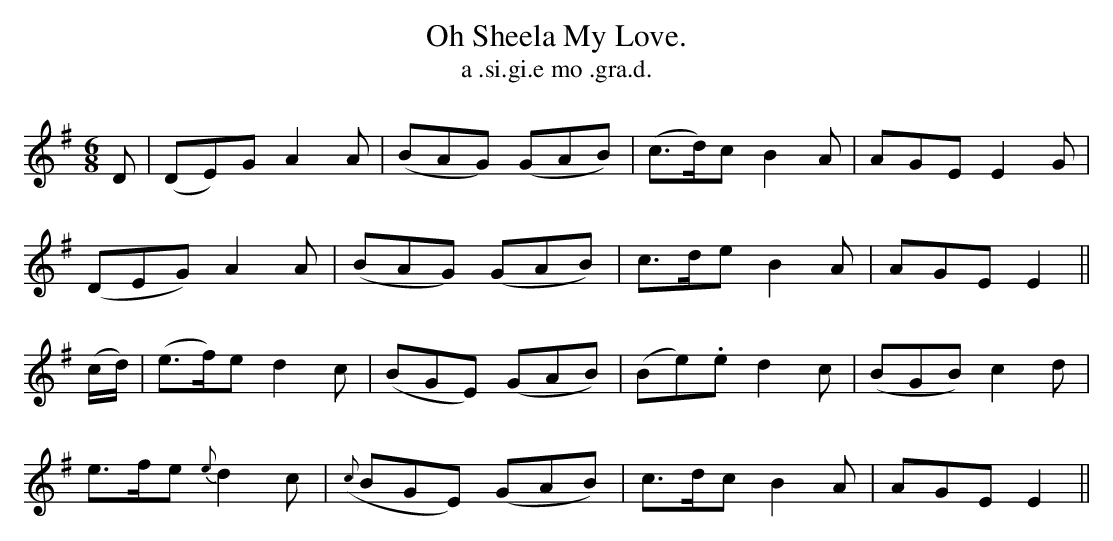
X:1
T: Oh Sheela My Love.
T: a .si.gi.e mo .gra.d.
M: 6/8
L: 1/8
K: Em
D|(DE)G A2A|(BAG) (GAB)|(c>d)c B2 A|AGE E2 G|
(DEG) A2 A|(BAG) (GAB)|c>de B2 A|AGE E2||
(c/d/)|(e>f)e d2c|(BGE) (GAB)|(Be).e d2 c|(BGB) c2 d|
e>fe {e}d2c|({c}BGE) (GAB)|c>dc B2 A|AGE E2||
